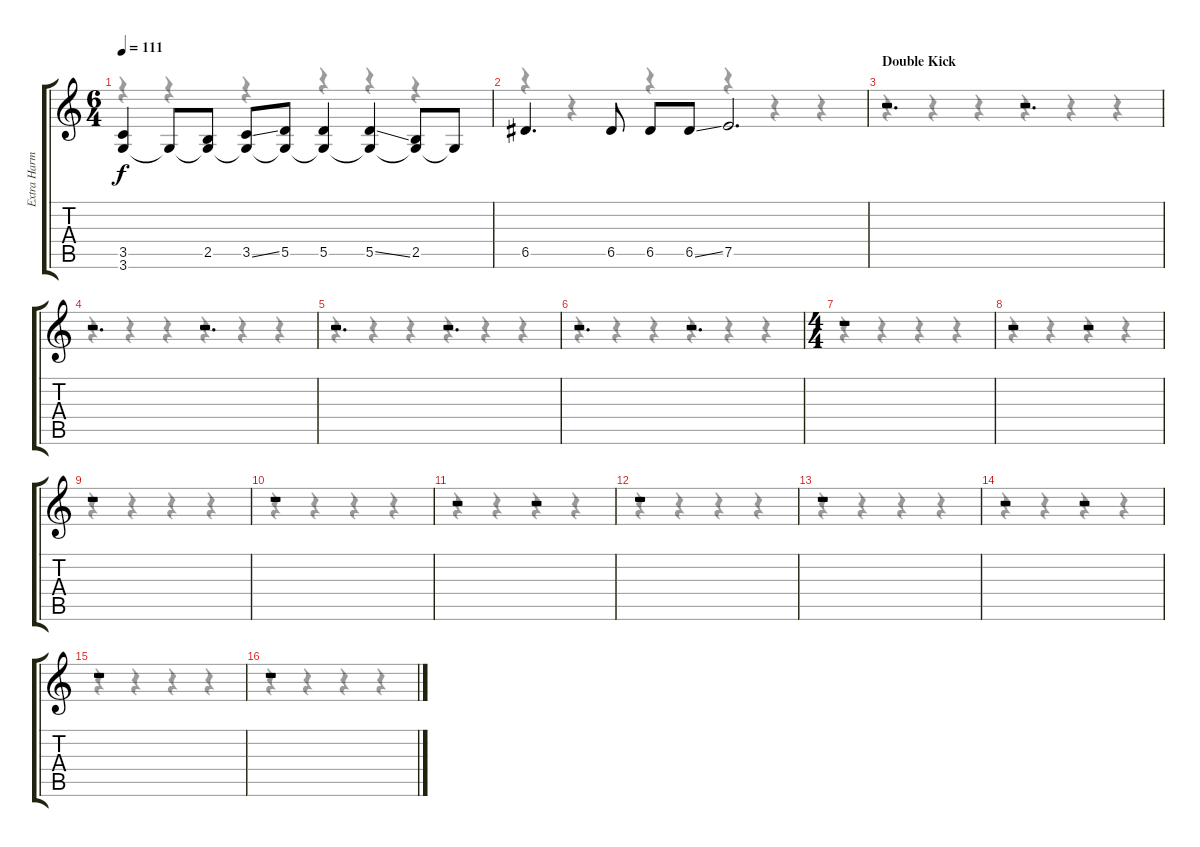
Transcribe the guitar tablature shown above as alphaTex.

\track ("Extra Harmony Guitar" "Extra Harm") {instrument distortionguitar}
\staff {score tabs}
\tuning (E4 B3 G3 D3 A2 E2) {hide}
\voice
\ts (6 4)
\tempo 111
\clef g2
\ks c
(3.5 3.6{t}).4{dy f} 3.6{t}.8 (2.5 3.6{t}).8 (3.5{ss} 3.6{t}).8 (5.5 3.6{t}).8 (5.5 3.6{t}).4 (5.5{ss} 3.6{t}).4 (2.5 3.6{t}).8 3.6{t}.8 |
6.5.4{d} 6.5.8 6.5.8 6.5{ss}.8 7.5.2{d} |
\section ("" "Double Kick")
r.2{d} r.2{d} |
r.2{d} r.2{d} |
r.2{d} r.2{d} |
r.2{d} r.2{d} |
\ts (4 4)
r.1 |
r.2 r.2 |
r.1 |
r.1 |
r.2 r.2 |
r.1 |
r.1 |
r.2 r.2 |
r.1 |
r.1
\voice
\clef g2
\ottava regular
\simile none
\ks c
r.4{dy f} r.4 r.4 r.4 r.4 r.4 |
r.4 r.4 r.4 r.4 r.4 r.4 |
r.4 r.4 r.4 r.4 r.4 r.4 |
r.4 r.4 r.4 r.4 r.4 r.4 |
r.4 r.4 r.4 r.4 r.4 r.4 |
r.4 r.4 r.4 r.4 r.4 r.4 |
r.4 r.4 r.4 r.4 |
r.4 r.4 r.4 r.4 |
r.4 r.4 r.4 r.4 |
r.4 r.4 r.4 r.4 |
r.4 r.4 r.4 r.4 |
r.4 r.4 r.4 r.4 |
r.4 r.4 r.4 r.4 |
r.4 r.4 r.4 r.4 |
r.4 r.4 r.4 r.4 |
r.4 r.4 r.4 r.4
